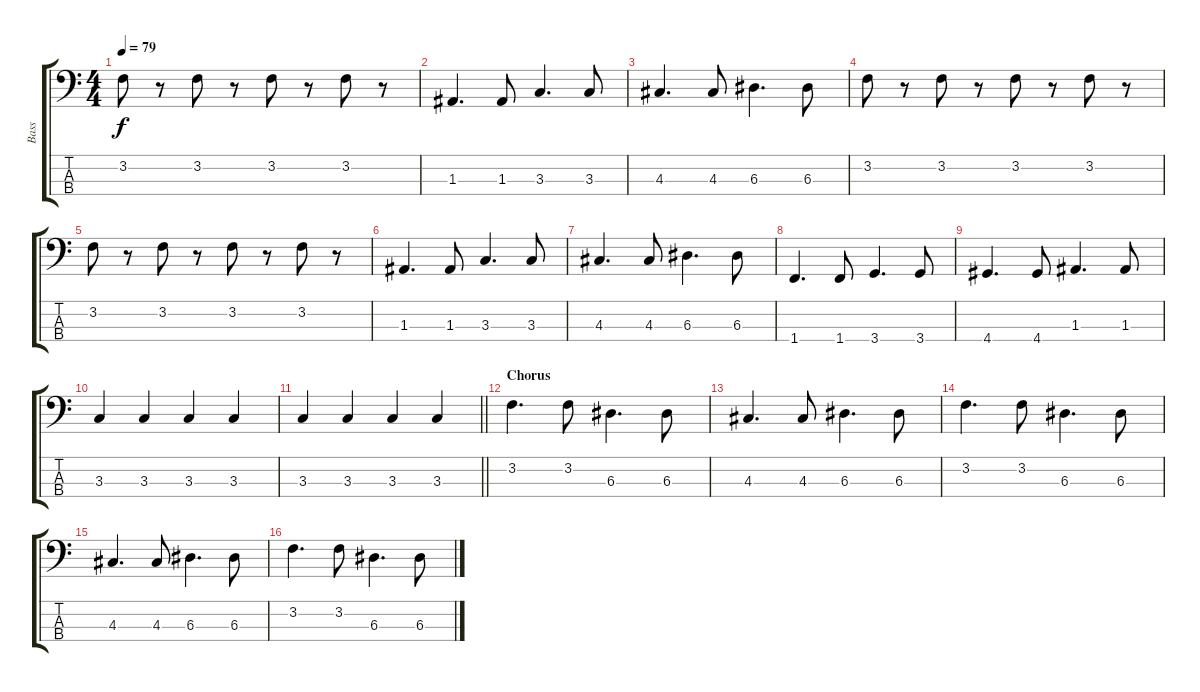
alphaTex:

\track ("Bass" "Bass") {instrument electricbassfinger}
\staff {score tabs}
\tuning (G2 D2 A1 E1) {hide}
\ts (4 4)
\tempo 79
\clef f4
\ks c
3.2.8{dy f} r.8 3.2.8 r.8 3.2.8 r.8 3.2.8 r.8 |
1.3.4{d} 1.3.8 3.3.4{d} 3.3.8 |
4.3.4{d} 4.3.8 6.3.4{d} 6.3.8 |
3.2.8 r.8 3.2.8 r.8 3.2.8 r.8 3.2.8 r.8 |
3.2.8 r.8 3.2.8 r.8 3.2.8 r.8 3.2.8 r.8 |
1.3.4{d} 1.3.8 3.3.4{d} 3.3.8 |
4.3.4{d} 4.3.8 6.3.4{d} 6.3.8 |
1.4.4{d} 1.4.8 3.4.4{d} 3.4.8 |
4.4.4{d} 4.4.8 1.3.4{d} 1.3.8 |
3.3.4 3.3.4 3.3.4 3.3.4 |
\barLineRight lightlight
3.3.4 3.3.4 3.3.4 3.3.4 |
\section ("" "Chorus")
3.2.4{d} 3.2.8 6.3.4{d} 6.3.8 |
4.3.4{d} 4.3.8 6.3.4{d} 6.3.8 |
3.2.4{d} 3.2.8 6.3.4{d} 6.3.8 |
4.3.4{d} 4.3.8 6.3.4{d} 6.3.8 |
3.2.4{d} 3.2.8 6.3.4{d} 6.3.8
